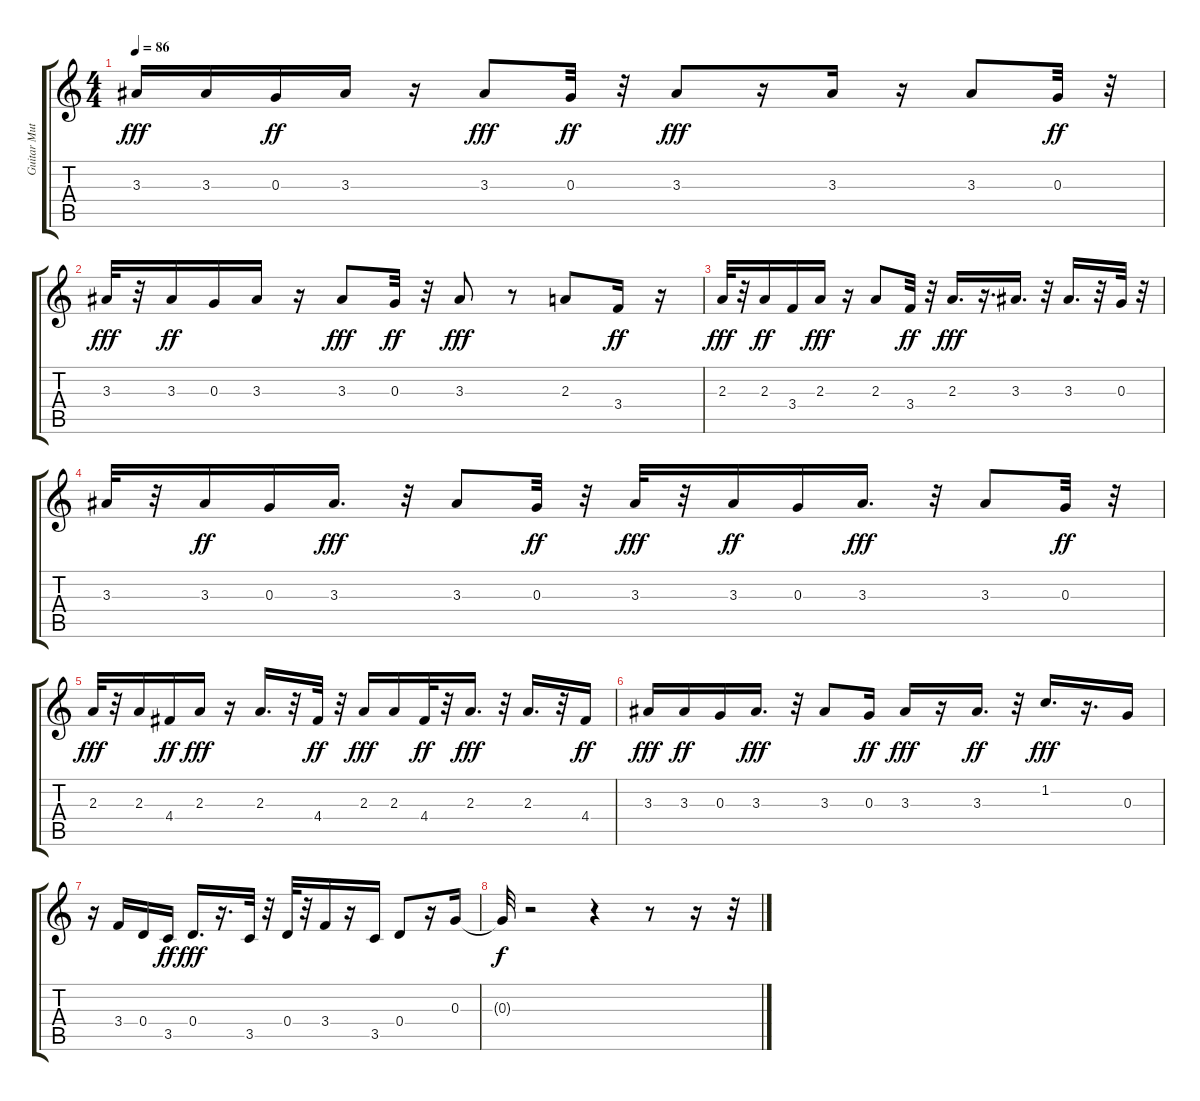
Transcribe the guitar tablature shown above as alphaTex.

\track ("Guitar Muted" "Guitar Mut") {instrument electricguitarmuted}
\staff {score tabs}
\tuning (E4 B3 G3 D3 A2 E2) {hide}
\ts (4 4)
\tempo 86
\clef g2
\ks c
3.3.16{dy fff} 3.3.16 0.3.16{dy ff} 3.3.16 r.16 3.3.8{dy fff} 0.3.32{dy ff} r.32 3.3.8{dy fff} r.16 3.3.16 r.16 3.3.8 0.3.32{dy ff} r.32 |
3.3.32{dy fff} r.32 3.3.16{dy ff} 0.3.16 3.3.16 r.16 3.3.8{dy fff} 0.3.32{dy ff} r.32 3.3.8{dy fff} r.8 2.3.8 3.4.16{dy ff} r.16 |
2.3.32{dy fff} r.32 2.3.16{dy ff} 3.4.16 2.3.16{dy fff} r.16 2.3.8 3.4.32{dy ff} r.32 2.3.16{d dy fff} r.16{d} 3.3.16{d} r.32 3.3.16{d} r.32 0.3.32 r.32 |
3.3.32 r.32 3.3.16{dy ff} 0.3.16 3.3.16{d dy fff} r.32 3.3.8 0.3.32{dy ff} r.32 3.3.32{dy fff} r.32 3.3.16{dy ff} 0.3.16 3.3.16{d dy fff} r.32 3.3.8 0.3.32{dy ff} r.32 |
2.3.32{dy fff} r.32 2.3.16 4.4.16{dy ff} 2.3.16{dy fff} r.16 2.3.16{d} r.32 4.4.32{dy ff} r.32 2.3.16{dy fff} 2.3.16 4.4.32{dy ff} r.32 2.3.16{d dy fff} r.32 2.3.16{d} r.32 4.4.16{dy ff} |
3.3.16{dy fff} 3.3.16{dy ff} 0.3.16 3.3.16{d dy fff} r.32 3.3.8 0.3.16{dy ff} 3.3.16{dy fff} r.16 3.3.16{d dy ff} r.32 1.2.16{d dy fff} r.16{d} 0.3.16 |
r.16 3.4.16 0.4.16 3.5.16{dy ff} 0.4.16{d dy fff} r.16{d} 3.5.32 r.32 0.4.32 r.32 3.4.16 r.16 3.5.16 0.4.8 r.16 0.3.16 |
0.3{t}.32{dy f} r.2 r.4 r.8 r.16 r.32
